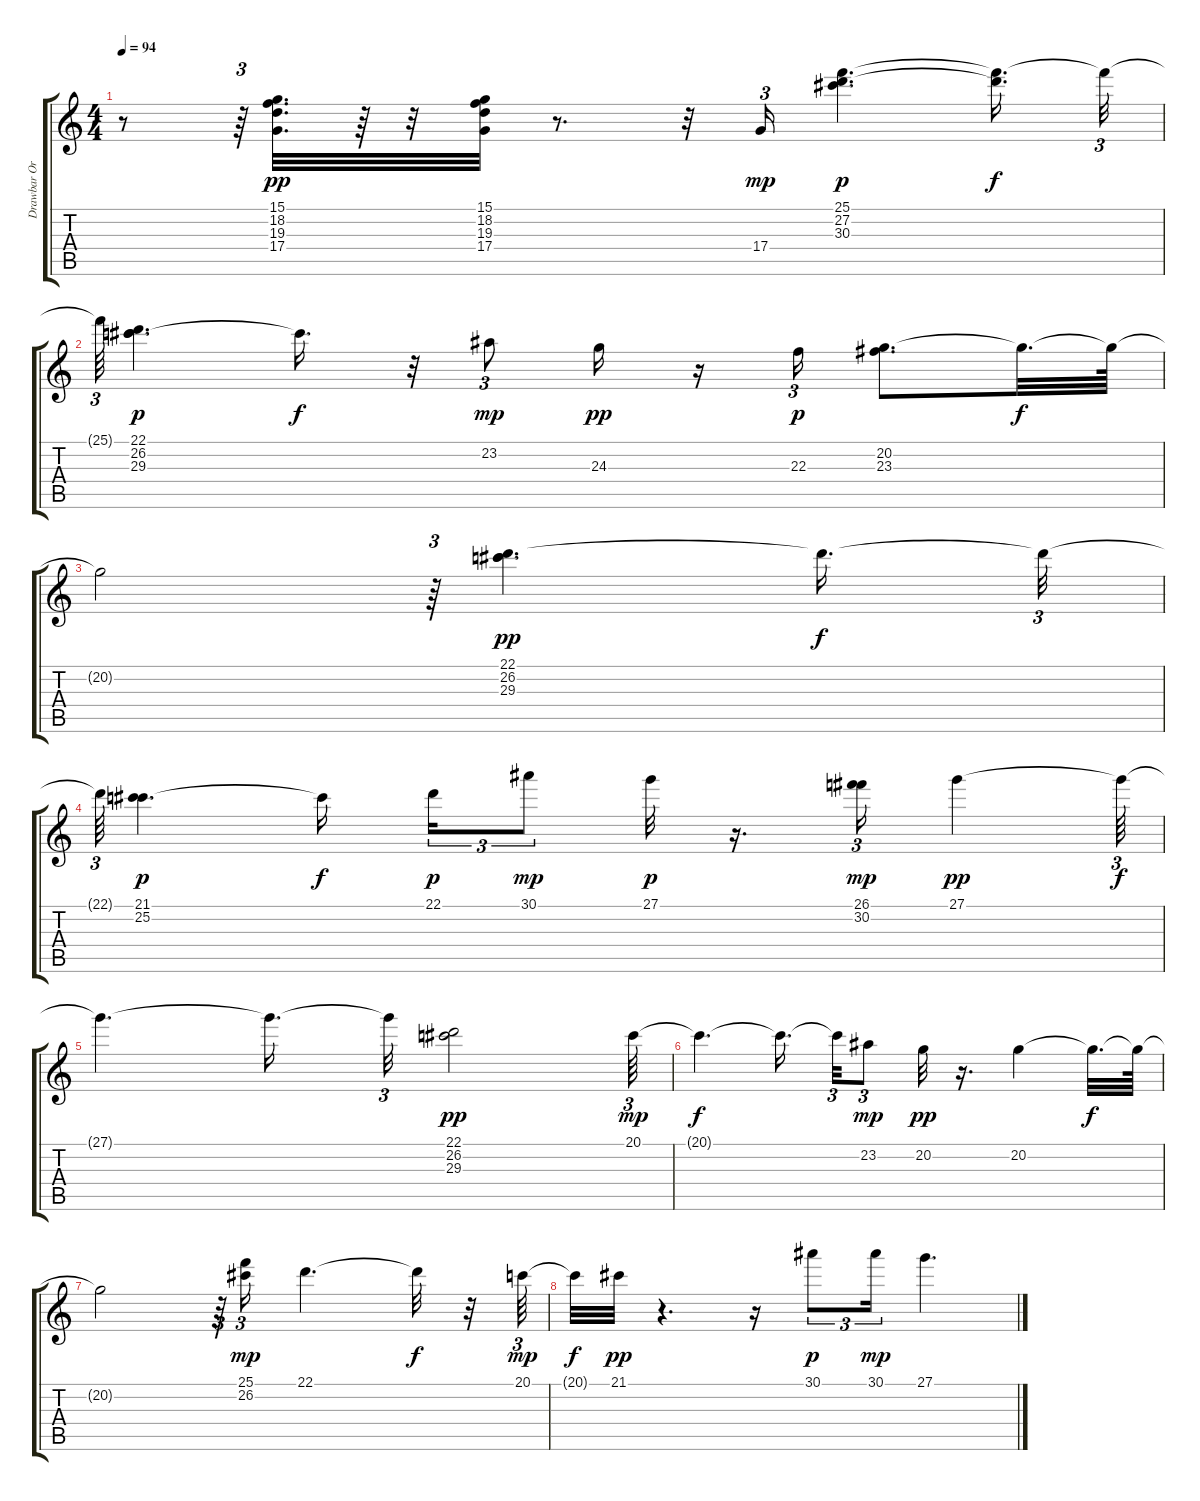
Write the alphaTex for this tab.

\track ("Drawbar Organ" "Drawbar Or") {instrument drawbarorgan}
\staff {score tabs}
\tuning (E4 B3 G3 D3 A2 E2) {hide}
\ts (4 4)
\tempo 94
\clef g2
\ks c
r.8{dy pp} r.64{tu (3 2)} (15.1 18.2 19.3 17.4).32{d} r.64 r.32 (15.1 18.2 19.3 17.4).32 r.8{d} r.32 17.4.16{tu (3 2) dy mp} (25.1 27.2 30.3).4{d dy p} (25.1{t} 27.2{t}).16{d dy f} 25.1{t}.32{tu (3 2)} |
25.1{t}.64{tu (3 2)} (22.1 26.2 29.3).4{d dy p} 29.3{t}.16{d dy f} r.32 23.2.8{tu (3 2) dy mp} 24.3.16{dy pp} r.16 22.3.16{tu (3 2) dy p} (20.2 23.3).8{d} 20.2{t}.32{d dy f} 20.2{t}.64 |
20.2{t}.2 r.64{tu (3 2)} (22.1 26.2 29.3).4{d dy pp} 22.1{t}.16{d dy f} 22.1{t}.32{tu (3 2)} |
22.1{t}.64{tu (3 2)} (21.1 25.2).4{d dy p} 25.2{t}.16{dy f beam splitsecondary} 22.1.16{tu (3 2) dy p} 30.1.8{tu (3 2) dy mp} 27.1.32{dy p} r.16{d} (26.1 30.2).16{tu (3 2) dy mp} 27.1.4{dy pp} 27.1{t}.64{tu (3 2) dy f} |
27.1{t}.4{d} 27.1{t}.16{d} 27.1{t}.32{tu (3 2)} (22.1 26.2 29.3).2{dy pp} 20.1.64{tu (3 2) dy mp} |
20.1{t}.4{d dy f} 20.1{t}.16{d beam splitsecondary} 20.1{t}.32{tu (3 2)} 23.2.8{tu (3 2) dy mp} 20.2.32{dy pp} r.16{d} 20.2.4 20.2{t}.32{d dy f} 20.2{t}.64 |
20.2{t}.2 r.64{tu (3 2)} (25.1 26.2).16{tu (3 2) dy mp} 22.1.4{d} 22.1{t}.32{dy f} r.32 20.1.64{tu (3 2) dy mp} |
20.1{t}.32{dy f} 21.1.32{dy pp} r.4{d} r.16 30.1.8{tu (3 2) dy p} 30.1.16{tu (3 2) dy mp} 27.1.4{d}
